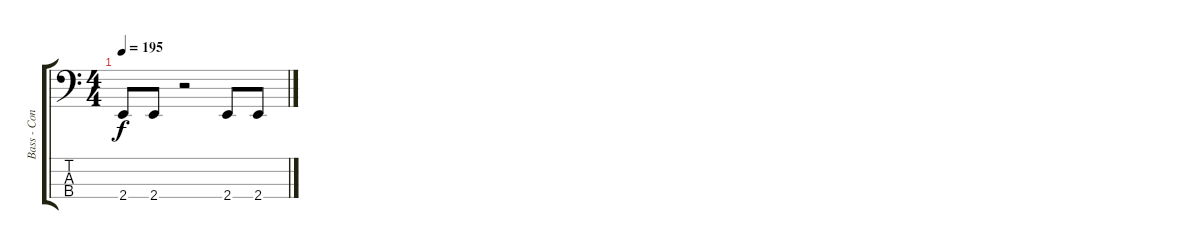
\track ("Bass - Cone" "Bass - Con") {instrument electricbasspick}
\staff {score tabs}
\tuning (G2 D2 A1 D1) {hide}
\ts (4 4)
\tempo 195
\clef f4
\ks c
2.4.8{dy f} 2.4.8 r.2 2.4.8 2.4.8
